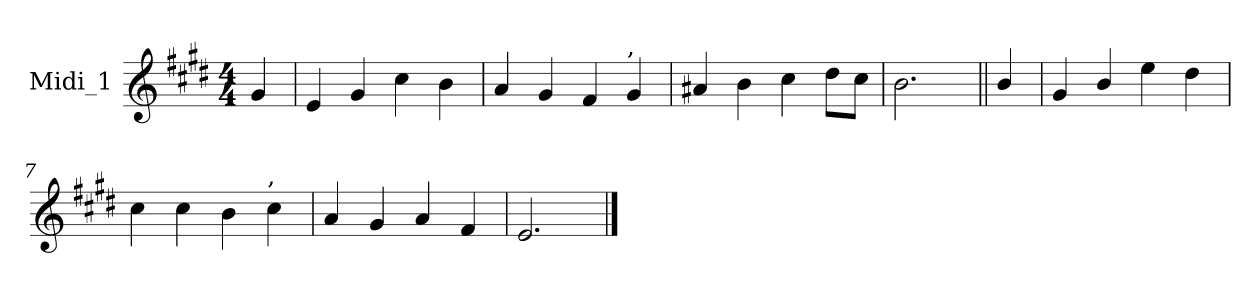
**kern
*part1
*staff1
*I"Midi_1
*clefG2
*k[f#c#g#d#]
*E:
*M4/4
=
4g#
=1
4e
4g#
4cc#
4b
=2
4a
4g#
4f#
!LO:TX:a:t=,
4g#
=3
4a#X
4b
4cc#
8dd#L
8cc#J
=4
2.b
!!LO:LB:g=z
=5||
4b/
=6
4g#/
4b/
4ee
4dd#
=7
4cc#
4cc#
4b
!LO:TX:a:t=,
4cc#
=8
4a
4g#
4a
4f#
=9
2.e
==
*-
